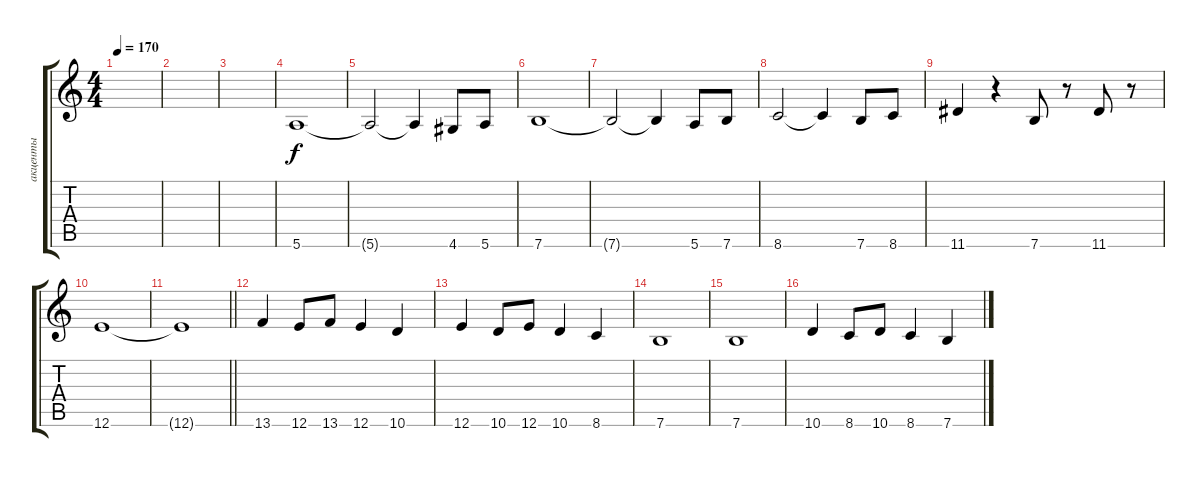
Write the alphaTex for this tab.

\track ("акценты" "акценты") {instrument acousticguitarsteel}
\staff {score tabs}
\tuning (E4 B3 G3 D3 A2 E2) {hide}
\ts (4 4)
\tempo 170
\clef g2
\ks c
|
|
|
5.6.1 |
5.6{t}.2 5.6{t}.4 4.6.8 5.6.8 |
7.6.1 |
7.6{t}.2 7.6{t}.4 5.6.8 7.6.8 |
8.6.2 8.6{t}.4 7.6.8 8.6.8 |
11.6.4 r.4 7.6.8 r.8 11.6.8 r.8 |
12.6.1 |
\barLineRight lightlight
12.6{t}.1 |
13.6.4 12.6.8 13.6.8 12.6.4 10.6.4 |
12.6.4 10.6.8 12.6.8 10.6.4 8.6.4 |
7.6.1 |
7.6.1 |
10.6.4 8.6.8 10.6.8 8.6.4 7.6.4
